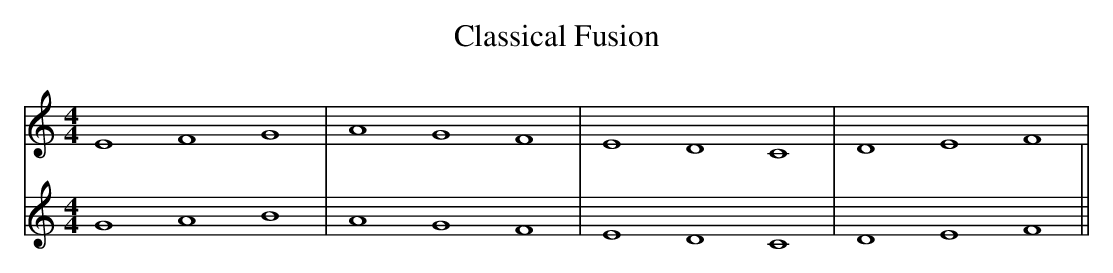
X:1
T:Classical Fusion
M:4/4
L:1/4
K:C
[V:V1] E4 F4 G4 | A4 G4 F4 | E4 D4 C4 | D4 E4 F4 |
[V:V2] G4 A4 B4 | A4 G4 F4 | E4 D4 C4 | D4 E4 F4 ||
